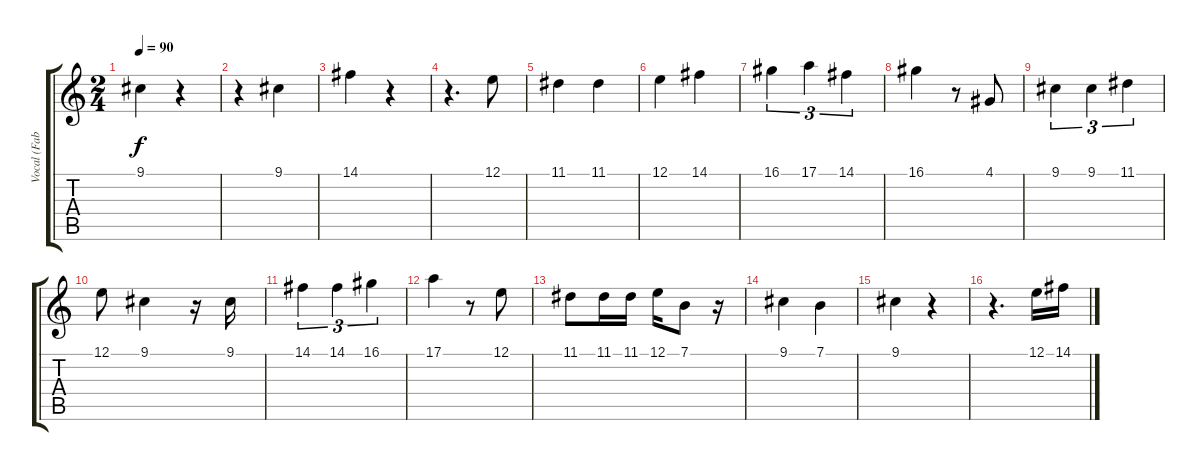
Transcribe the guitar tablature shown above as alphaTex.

\track ("Vocal (Fabio Lione)" "Vocal (Fab") {instrument rockorgan}
\staff {score tabs}
\tuning (E4 B3 G3 D3 A2 E2) {hide}
\ts (2 4)
\tempo 90
\clef g2
\ks c
9.1.4{dy f} r.4 |
r.4 9.1.4 |
14.1.4 r.4 |
r.4{d} 12.1.8 |
11.1.4 11.1.4 |
12.1.4 14.1.4 |
16.1.4{tu (3 2)} 17.1.4{tu (3 2)} 14.1.4{tu (3 2)} |
16.1.4 r.8 4.1.8 |
9.1.4{tu (3 2)} 9.1.4{tu (3 2)} 11.1.4{tu (3 2)} |
12.1.8 9.1.4 r.16 9.1.16 |
14.1.4{tu (3 2)} 14.1.4{tu (3 2)} 16.1.4{tu (3 2)} |
17.1.4 r.8 12.1.8 |
11.1.8 11.1.16 11.1.16 12.1.16 7.1.8 r.16 |
9.1.4 7.1.4 |
9.1.4 r.4 |
r.4{d} 12.1.16 14.1.16
